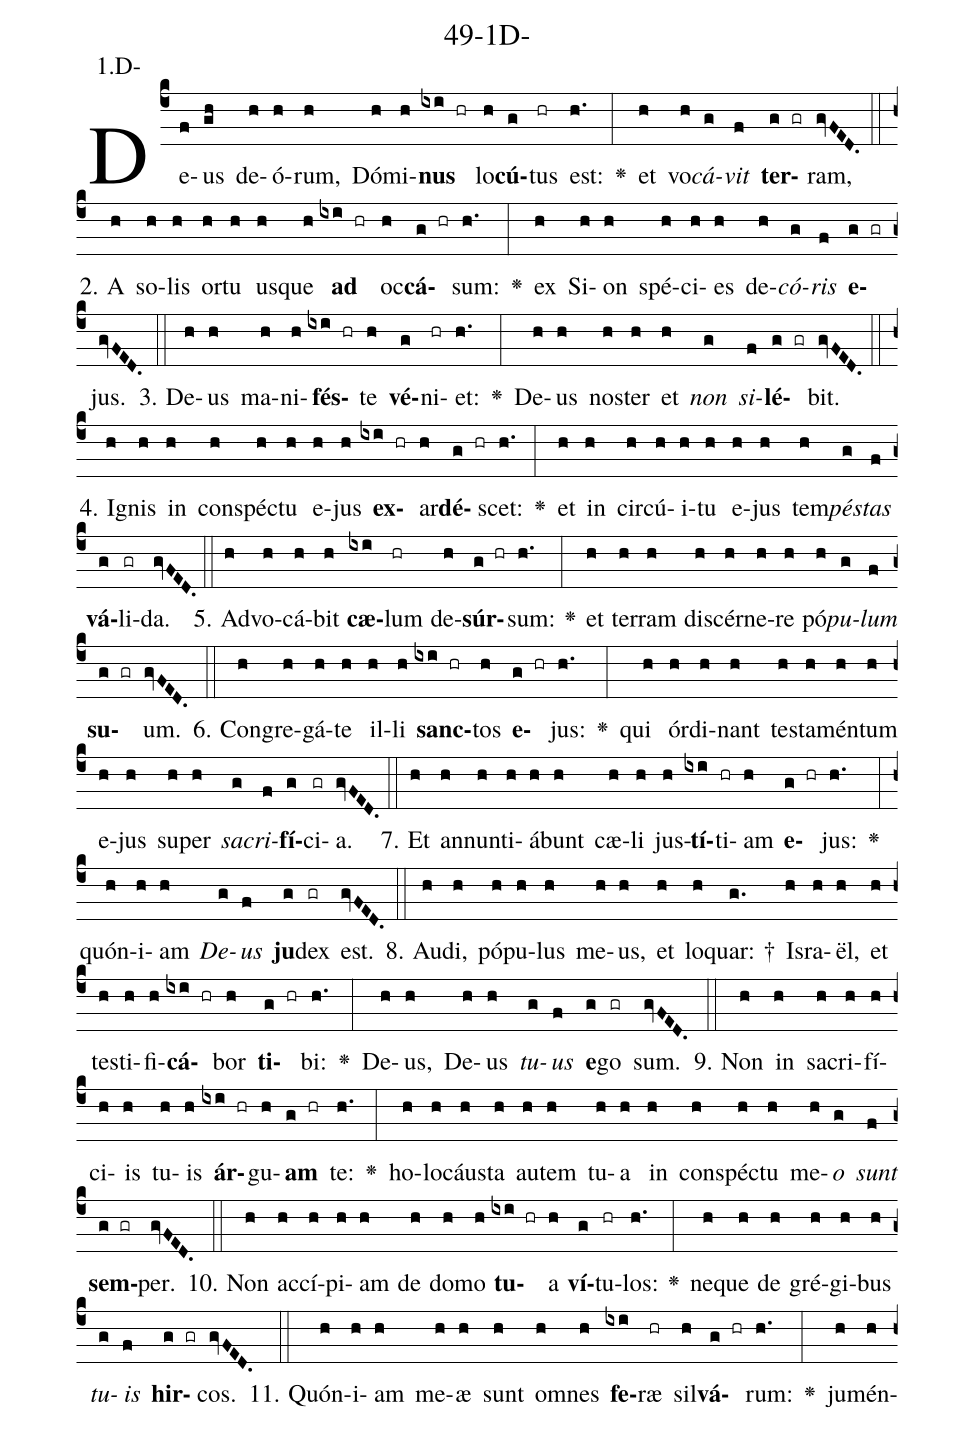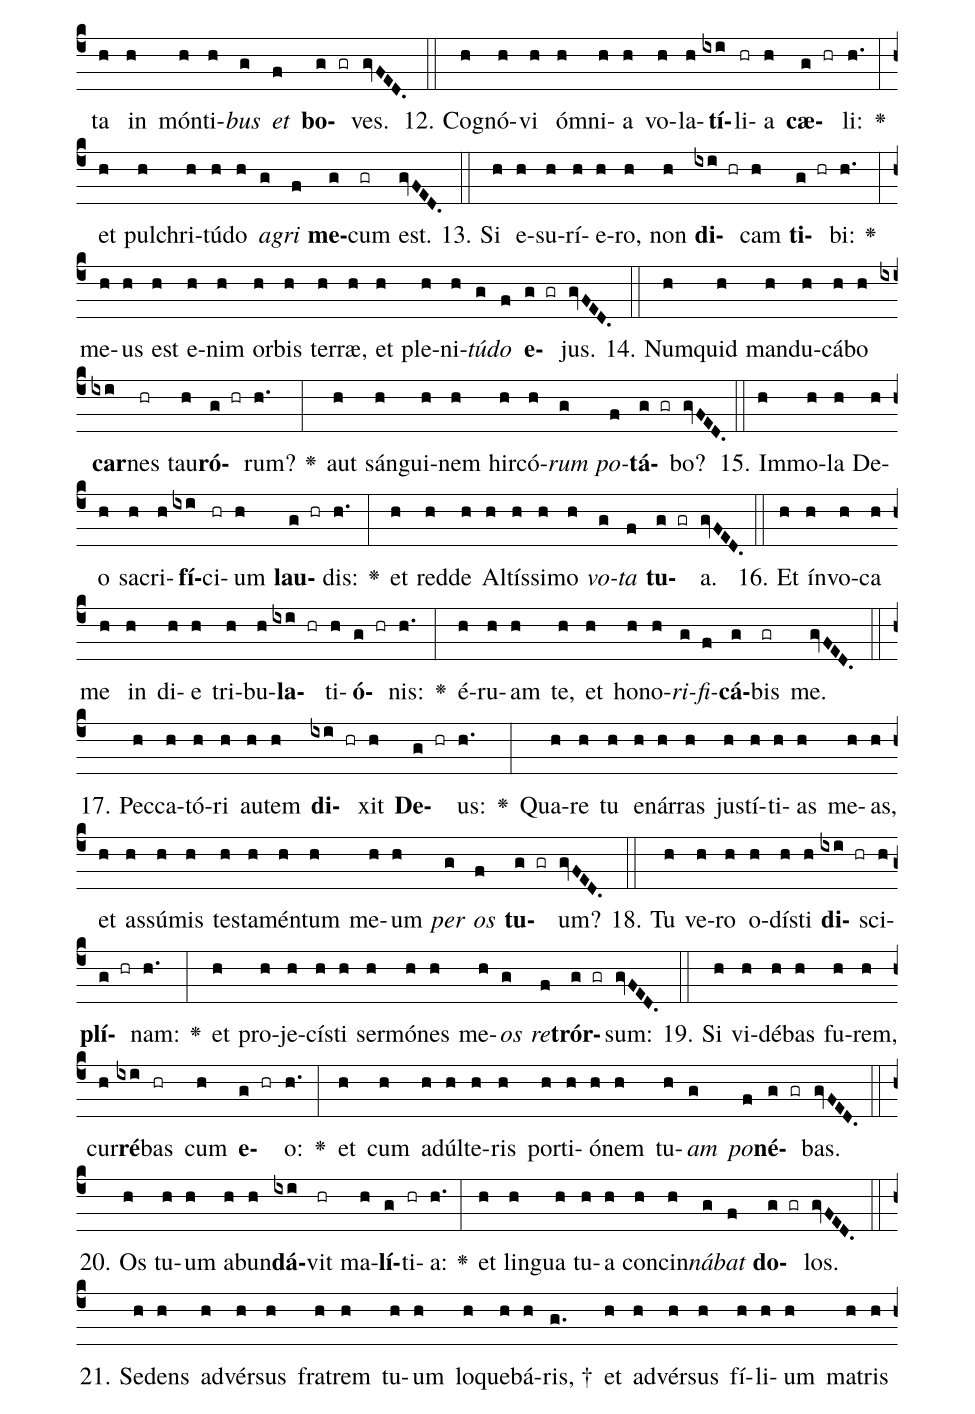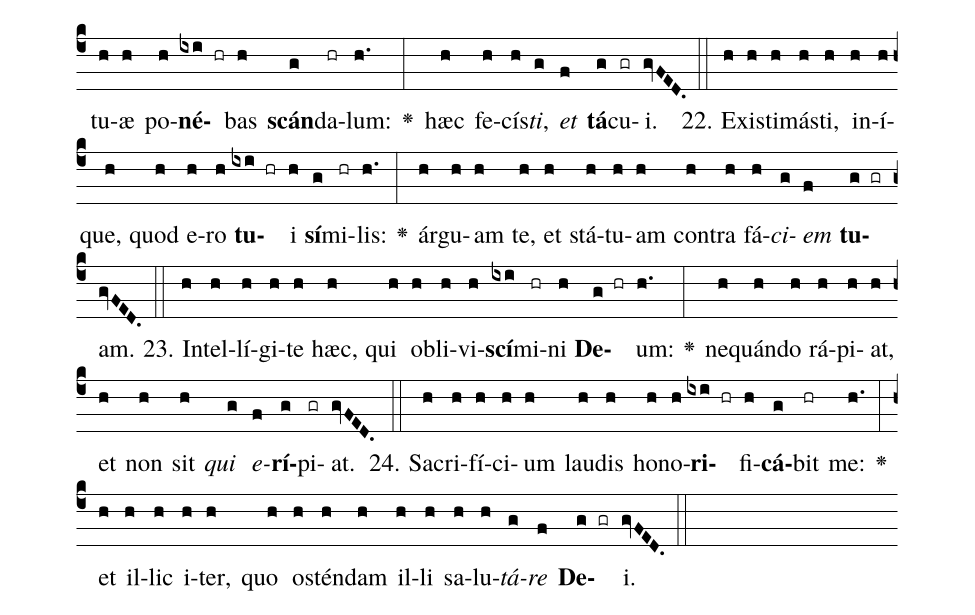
name: 49-1D-;
annotation: 1.D-;
%%
(c4)De(f)us(gh) de(h)ó(h)rum,(h) Dó(h)mi(h)<b>nus</b>(ixi hr) lo(h)<b>cú</b>(g)tus(hr) est:(h.) <v>\greheightstar</v>(:) et(h) vo(h)<i>cá</i>(g)<i>vit</i>(f) <b>ter</b>(g gr)ram,(gvFED.) (::)
2. A(h) so(h)lis(h) or(h)tu(h) us(h)que(h) <b>ad</b>(ixi hr) oc(h)<b>cá</b>(g hr)sum:(h.) <v>\greheightstar</v>(:) ex(h) Si(h)on(h) spé(h)ci(h)es(h) de(h)<i>có</i>(g)<i>ris</i>(f) <b>e</b>(g gr)jus.(gvFED.) (::)
3. De(h)us(h) ma(h)ni(h)<b>fés</b>(ixi hr)te(h) <b>vé</b>(g)ni(hr)et:(h.) <v>\greheightstar</v>(:) De(h)us(h) nos(h)ter(h) et(h) <i>non</i>(g) <i>si</i>(f)<b>lé</b>(g gr)bit.(gvFED.) (::)
4. I(h)gnis(h) in(h) con(h)spéc(h)tu(h) e(h)jus(h) <b>ex</b>(ixi hr)ar(h)<b>dé</b>(g hr)scet:(h.) <v>\greheightstar</v>(:) et(h) in(h) cir(h)cú(h)i(h)tu(h) e(h)jus(h) tem(h)<i>pés</i>(g)<i>tas</i>(f) <b>vá</b>(g)li(gr)da.(gvFED.) (::)
5. Ad(h)vo(h)cá(h)bit(h) <b>cæ</b>(ixi)lum(hr) de(h)<b>súr</b>(g hr)sum:(h.) <v>\greheightstar</v>(:) et(h) ter(h)ram(h) di(h)scér(h)ne(h)re(h) pó(h)<i>pu</i>(g)<i>lum</i>(f) <b>su</b>(g gr)um.(gvFED.) (::)
6. Con(h)gre(h)gá(h)te(h) il(h)li(h) <b>sanc</b>(ixi hr)tos(h) <b>e</b>(g hr)jus:(h.) <v>\greheightstar</v>(:) qui(h) ór(h)di(h)nant(h) tes(h)ta(h)mén(h)tum(h) e(h)jus(h) su(h)per(h) <i>sa</i>(g)<i>cri</i>(f)<b>fí</b>(g)ci(gr)a.(gvFED.) (::)
7. Et(h) an(h)nun(h)ti(h)á(h)bunt(h) cæ(h)li(h) jus(h)<b>tí</b>(ixi)ti(hr)am(h) <b>e</b>(g hr)jus:(h.) <v>\greheightstar</v>(:) quón(h)i(h)am(h) <i>De</i>(g)<i>us</i>(f) <b>ju</b>(g)dex(gr) est.(gvFED.) (::)
8. Au(h)di,(h) pó(h)pu(h)lus(h) me(h)us,(h) et(h) lo(h)quar: †(g.) Is(h)ra(h)ël,(h) et(h) tes(h)ti(h)fi(h)<b>cá</b>(ixi hr)bor(h) <b>ti</b>(g hr)bi:(h.) <v>\greheightstar</v>(:) De(h)us,(h) De(h)us(h) <i>tu</i>(g)<i>us</i>(f) <b>e</b>(g)go(gr) sum.(gvFED.) (::)
9. Non(h) in(h) sa(h)cri(h)fí(h)ci(h)is(h) tu(h)is(h) <b>ár</b>(ixi hr)gu(h)<b>am</b>(g hr) te:(h.) <v>\greheightstar</v>(:) ho(h)lo(h)cáus(h)ta(h) au(h)tem(h) tu(h)a(h) in(h) con(h)spéc(h)tu(h) me(h)<i>o</i>(g) <i>sunt</i>(f) <b>sem</b>(g gr)per.(gvFED.) (::)
10. Non(h) ac(h)cí(h)pi(h)am(h) de(h) do(h)mo(h) <b>tu</b>(ixi hr)a(h) <b>ví</b>(g)tu(hr)los:(h.) <v>\greheightstar</v>(:) ne(h)que(h) de(h) gré(h)gi(h)bus(h) <i>tu</i>(g)<i>is</i>(f) <b>hir</b>(g gr)cos.(gvFED.) (::)
11. Quón(h)i(h)am(h) me(h)æ(h) sunt(h) om(h)nes(h) <b>fe</b>(ixi)ræ(hr) sil(h)<b>vá</b>(g hr)rum:(h.) <v>\greheightstar</v>(:) ju(h)mén(h)ta(h) in(h) món(h)ti(h)<i>bus</i>(g) <i>et</i>(f) <b>bo</b>(g gr)ves.(gvFED.) (::)
12. Co(h)gnó(h)vi(h) óm(h)ni(h)a(h) vo(h)la(h)<b>tí</b>(ixi)li(hr)a(h) <b>cæ</b>(g hr)li:(h.) <v>\greheightstar</v>(:) et(h) pul(h)chri(h)tú(h)do(h) <i>a</i>(g)<i>gri</i>(f) <b>me</b>(g)cum(gr) est.(gvFED.) (::)
13. Si(h) e(h)su(h)rí(h)e(h)ro,(h) non(h) <b>di</b>(ixi hr)cam(h) <b>ti</b>(g hr)bi:(h.) <v>\greheightstar</v>(:) me(h)us(h) est(h) e(h)nim(h) or(h)bis(h) ter(h)ræ,(h) et(h) ple(h)ni(h)<i>tú</i>(g)<i>do</i>(f) <b>e</b>(g gr)jus.(gvFED.) (::)
14. Num(h)quid(h) man(h)du(h)cá(h)bo(h) <b>car</b>(ixi)nes(hr) tau(h)<b>ró</b>(g hr)rum?(h.) <v>\greheightstar</v>(:) aut(h) sán(h)gui(h)nem(h) hir(h)có(h)<i>rum</i>(g) <i>po</i>(f)<b>tá</b>(g gr)bo?(gvFED.) (::)
15. Im(h)mo(h)la(h) De(h)o(h) sa(h)cri(h)<b>fí</b>(ixi)ci(hr)um(h) <b>lau</b>(g hr)dis:(h.) <v>\greheightstar</v>(:) et(h) red(h)de(h) Al(h)tís(h)si(h)mo(h) <i>vo</i>(g)<i>ta</i>(f) <b>tu</b>(g gr)a.(gvFED.) (::)
16. Et(h) ín(h)vo(h)ca(h) me(h) in(h) di(h)e(h) tri(h)bu(h)<b>la</b>(ixi hr)ti(h)<b>ó</b>(g hr)nis:(h.) <v>\greheightstar</v>(:) é(h)ru(h)am(h) te,(h) et(h) ho(h)no(h)<i>ri</i>(g)<i>fi</i>(f)<b>cá</b>(g)bis(gr) me.(gvFED.) (::)
17. Pec(h)ca(h)tó(h)ri(h) au(h)tem(h) <b>di</b>(ixi hr)xit(h) <b>De</b>(g hr)us:(h.) <v>\greheightstar</v>(:) Qua(h)re(h) tu(h) e(h)nár(h)ras(h) jus(h)tí(h)ti(h)as(h) me(h)as,(h) et(h) as(h)sú(h)mis(h) tes(h)ta(h)mén(h)tum(h) me(h)um(h) <i>per</i>(g) <i>os</i>(f) <b>tu</b>(g gr)um?(gvFED.) (::)
18. Tu(h) ve(h)ro(h) o(h)dís(h)ti(h) <b>di</b>(ixi hr)sci(h)<b>plí</b>(g hr)nam:(h.) <v>\greheightstar</v>(:) et(h) pro(h)je(h)cís(h)ti(h) ser(h)mó(h)nes(h) me(h)<i>os</i>(g) <i>re</i>(f)<b>trór</b>(g gr)sum:(gvFED.) (::)
19. Si(h) vi(h)dé(h)bas(h) fu(h)rem,(h) cur(h)<b>ré</b>(ixi)bas(hr) cum(h) <b>e</b>(g hr)o:(h.) <v>\greheightstar</v>(:) et(h) cum(h) ad(h)úl(h)te(h)ris(h) por(h)ti(h)ó(h)nem(h) tu(h)<i>am</i>(g) <i>po</i>(f)<b>né</b>(g gr)bas.(gvFED.) (::)
20. Os(h) tu(h)um(h) ab(h)un(h)<b>dá</b>(ixi)vit(hr) ma(h)<b>lí</b>(g)ti(hr)a:(h.) <v>\greheightstar</v>(:) et(h) lin(h)gua(h) tu(h)a(h) con(h)cin(h)<i>ná</i>(g)<i>bat</i>(f) <b>do</b>(g gr)los.(gvFED.) (::)
21. Se(h)dens(h) ad(h)vér(h)sus(h) fra(h)trem(h) tu(h)um(h) lo(h)que(h)bá(h)ris, †(g.) et(h) ad(h)vér(h)sus(h) fí(h)li(h)um(h) ma(h)tris(h) tu(h)æ(h) po(h)<b>né</b>(ixi hr)bas(h) <b>scán</b>(g)da(hr)lum:(h.) <v>\greheightstar</v>(:) hæc(h) fe(h)cís(h)<i>ti</i>,(g) <i>et</i>(f) <b>tá</b>(g)cu(gr)i.(gvFED.) (::)
22. Ex(h)is(h)ti(h)más(h)ti,(h) in(h)í(h)que,(h) quod(h) e(h)ro(h) <b>tu</b>(ixi hr)i(h) <b>sí</b>(g)mi(hr)lis:(h.) <v>\greheightstar</v>(:) ár(h)gu(h)am(h) te,(h) et(h) stá(h)tu(h)am(h) con(h)tra(h) fá(h)<i>ci</i>(g)<i>em</i>(f) <b>tu</b>(g gr)am.(gvFED.) (::)
23. In(h)tel(h)lí(h)gi(h)te(h) hæc,(h) qui(h) ob(h)li(h)vi(h)<b>scí</b>(ixi)mi(hr)ni(h) <b>De</b>(g hr)um:(h.) <v>\greheightstar</v>(:) ne(h)quán(h)do(h) rá(h)pi(h)at,(h) et(h) non(h) sit(h) <i>qui</i>(g) <i>e</i>(f)<b>rí</b>(g)pi(gr)at.(gvFED.) (::)
24. Sa(h)cri(h)fí(h)ci(h)um(h) lau(h)dis(h) ho(h)no(h)<b>ri</b>(ixi hr)fi(h)<b>cá</b>(g)bit(hr) me:(h.) <v>\greheightstar</v>(:) et(h) il(h)lic(h) i(h)ter,(h) quo(h) os(h)tén(h)dam(h) il(h)li(h) sa(h)lu(h)<i>tá</i>(g)<i>re</i>(f) <b>De</b>(g gr)i.(gvFED.) (::)
